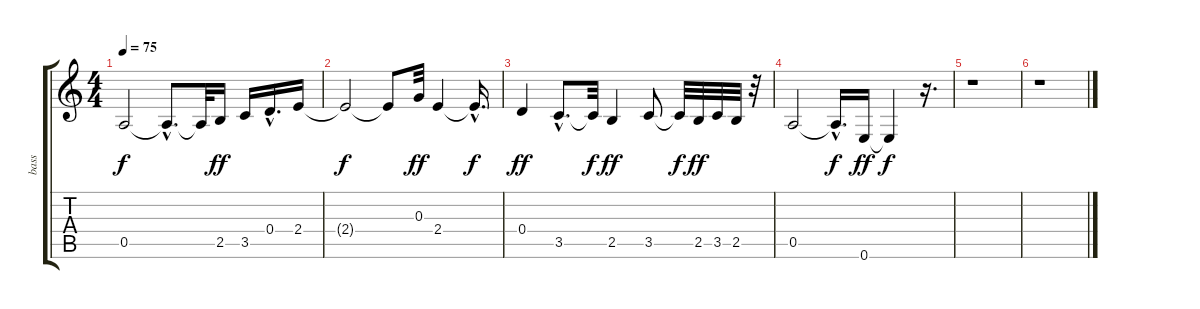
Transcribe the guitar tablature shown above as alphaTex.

\track ("bass" "bass") {instrument electricbassfinger}
\staff {score tabs}
\tuning (E4 B3 G3 D3 A2 E2) {hide}
\ts (4 4)
\tempo 75
\clef g2
\ks c
0.5{t}.2{dy f} 0.5{hac t}.8{d} 0.5{t}.32 2.5.16{dy ff} 3.5.16 0.4{hac}.16{d} 2.4.16 |
2.4{t}.2{dy f} 2.4{t}.8 0.3.32{dy ff} 2.4.4 2.4{hac t}.16{d dy f} |
0.4.4{dy ff} 3.5{hac}.8{d} 3.5{t}.32{dy f} 2.5.4{dy ff} 3.5.8 3.5{t}.32{dy f} 2.5.32{dy ff} 3.5.32 2.5.32 r.32 |
0.5.2 0.5{hac t}.16{d dy f} 0.6.16{dy ff} 0.6{t}.4{dy f} r.16{d} |
r.1 |
r.1
